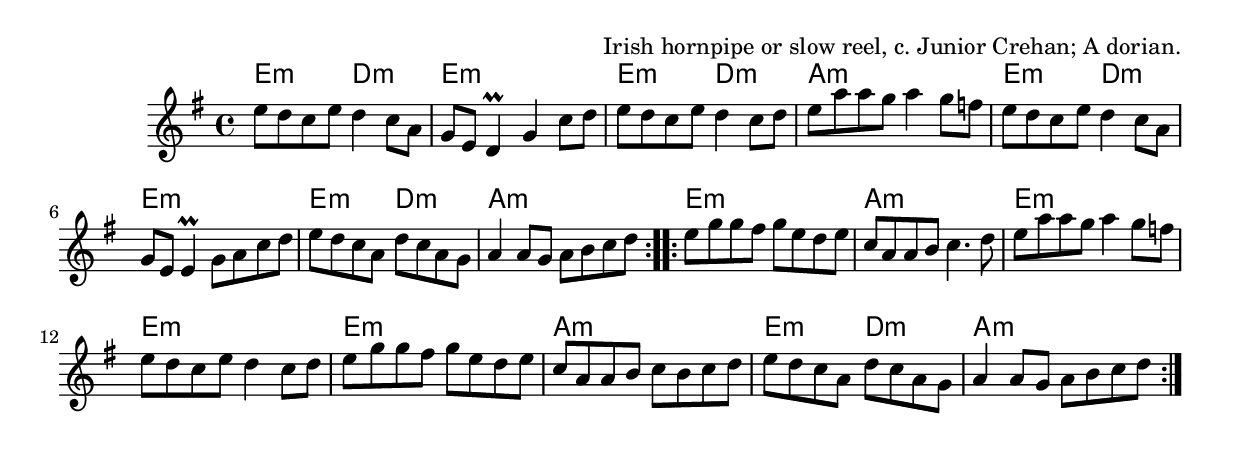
\version "2.18.2"
\include "util.ly"

\tocItem \markup "Her Golden Hair Was Hanging Down Her Back"

\score {
  <<
    \relative e'' {
      \time 4/4
      \key a \dorian

      \repeat volta 2 {
        e8 d c e d4 c8 a |
        g8 e d4\prall g c8 d |
        e8 d c e d4 c8 d |
        e8 a a g a4 g8 f |

        e8 d c e d4 c8 a |
        g8 e e4\prall g8 a c d |
        e d c a d c a g |
        a4 a8 g a b c d |
      }

      \repeat volta 2 {
        e8 g g fis g e d e |
        c8 a a b c4. d8 |
        e8 a a g a4 g8 f |
        e8 d c e d4 c8 d |

        e8 g g fis g e d e |
        c8 a a b c b c d |
        e8 d c a d c a g |
        a4 a8 g a b c d |
      }
    }

    \new ChordNames {
      \chordmode {
        \time 4/4

        \repeat volta 2 {
          e2:m d2:m | e1:m | e2:m d2:m | a1:m |
          e2:m d2:m | e1:m | e2:m d2:m | a1:m |
        }

        \repeat volta 2 {
          e1:m | a1:m | e1:m | e1:m |
          e1:m | a1:m | e2:m d2:m | a1:m |
        }
      }
    }
  >>

  \header {
    title = "Her Golden Hair Was Hanging Down Her Back"
    opus = "Irish hornpipe or slow reel, c. Junior Crehan; A dorian."
  }
}
